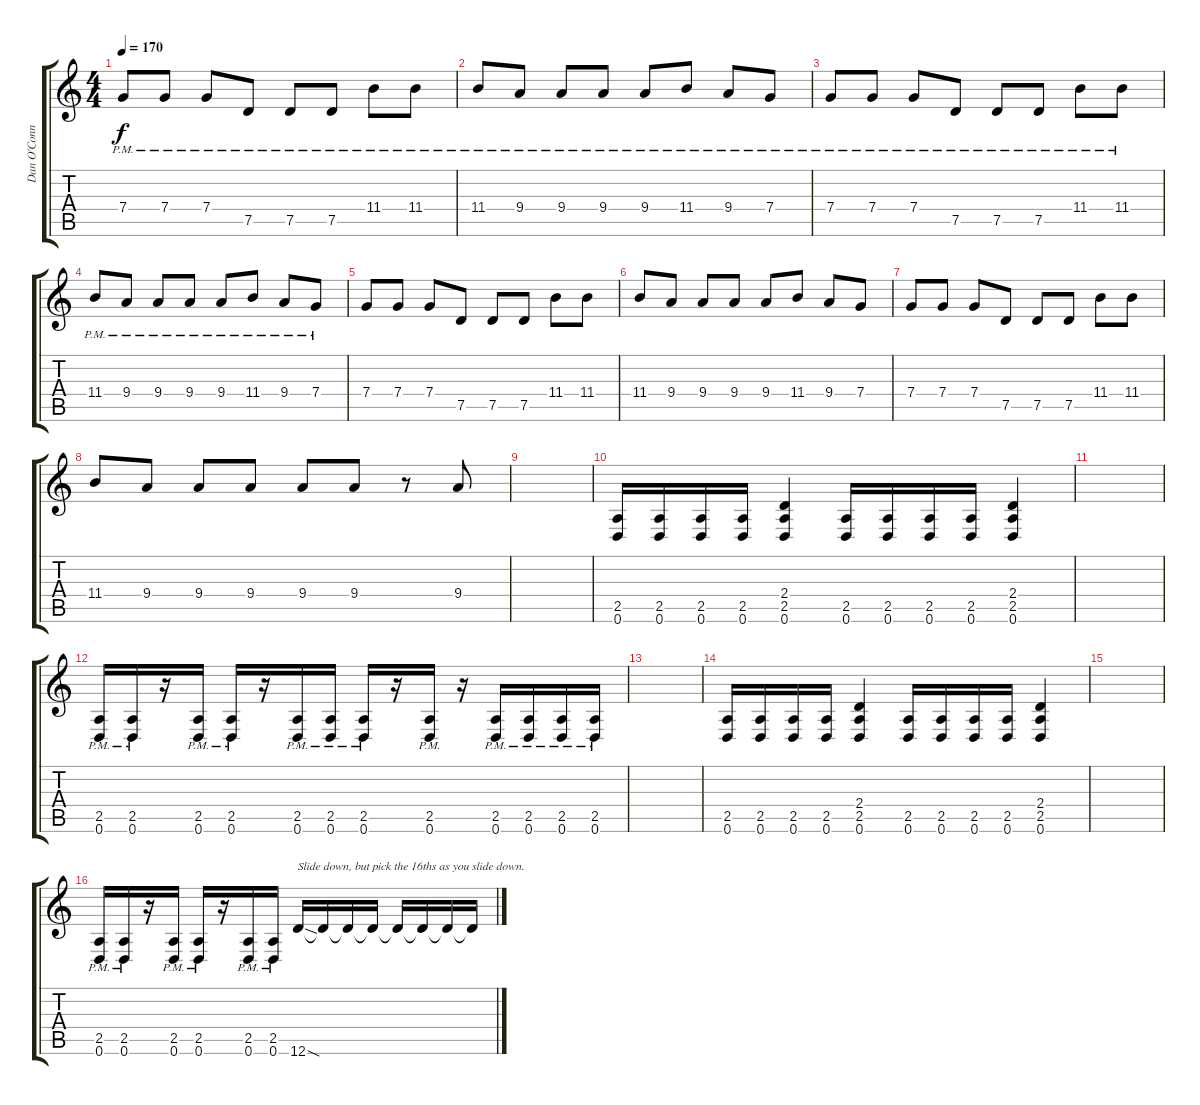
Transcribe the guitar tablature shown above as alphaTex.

\track ("Dan O'Connor" "Dan O'Conn") {instrument distortionguitar}
\staff {score tabs}
\tuning (D4 A3 F3 C3 G2 D2) {hide}
\ts (4 4)
\tempo 170
\clef g2
\ks c
7.4{pm}.8{dy f} 7.4{pm}.8 7.4{pm}.8 7.5{pm}.8 7.5{pm}.8 7.5{pm}.8 11.4{pm}.8 11.4{pm}.8 |
11.4{pm}.8 9.4{pm}.8 9.4{pm}.8 9.4{pm}.8 9.4{pm}.8 11.4{pm}.8 9.4{pm}.8 7.4{pm}.8 |
7.4{pm}.8 7.4{pm}.8 7.4{pm}.8 7.5{pm}.8 7.5{pm}.8 7.5{pm}.8 11.4{pm}.8 11.4{pm}.8 |
11.4{pm}.8 9.4{pm}.8 9.4{pm}.8 9.4{pm}.8 9.4{pm}.8 11.4{pm}.8 9.4{pm}.8 7.4{pm}.8 |
7.4.8 7.4.8 7.4.8 7.5.8 7.5.8 7.5.8 11.4.8 11.4.8 |
11.4.8 9.4.8 9.4.8 9.4.8 9.4.8 11.4.8 9.4.8 7.4.8 |
7.4.8 7.4.8 7.4.8 7.5.8 7.5.8 7.5.8 11.4.8 11.4.8 |
11.4.8 9.4.8 9.4.8 9.4.8 9.4.8 9.4.8 r.8 9.4.8 |
|
(2.5 0.6).16 (2.5 0.6).16 (2.5 0.6).16 (2.5 0.6).16 (2.4 2.5 0.6).4 (2.5 0.6).16 (2.5 0.6).16 (2.5 0.6).16 (2.5 0.6).16 (2.4 2.5 0.6).4 |
|
(2.5{pm} 0.6{pm}).16 (2.5{pm} 0.6{pm}).16 r.16 (2.5{pm} 0.6{pm}).16 (2.5{pm} 0.6{pm}).16 r.16 (2.5{pm} 0.6{pm}).16 (2.5{pm} 0.6{pm}).16 (2.5{pm} 0.6{pm}).16 r.16 (2.5{pm} 0.6{pm}).16 r.16 (2.5{pm} 0.6{pm}).16 (2.5{pm} 0.6{pm}).16 (2.5{pm} 0.6{pm}).16 (2.5{pm} 0.6{pm}).16 |
|
(2.5 0.6).16 (2.5 0.6).16 (2.5 0.6).16 (2.5 0.6).16 (2.4 2.5 0.6).4 (2.5 0.6).16 (2.5 0.6).16 (2.5 0.6).16 (2.5 0.6).16 (2.4 2.5 0.6).4 |
|
(2.5{pm} 0.6{pm}).16 (2.5{pm} 0.6{pm}).16 r.16 (2.5{pm} 0.6{pm}).16 (2.5{pm} 0.6{pm}).16 r.16 (2.5{pm} 0.6{pm}).16 (2.5{pm} 0.6{pm}).16 12.6{sod}.16{txt "Slide down, but pick the 16ths as you slide down."} 12.6{t}.16 12.6{t}.16 12.6{t}.16 12.6{t}.16 12.6{t}.16 12.6{t}.16 12.6{t}.16
